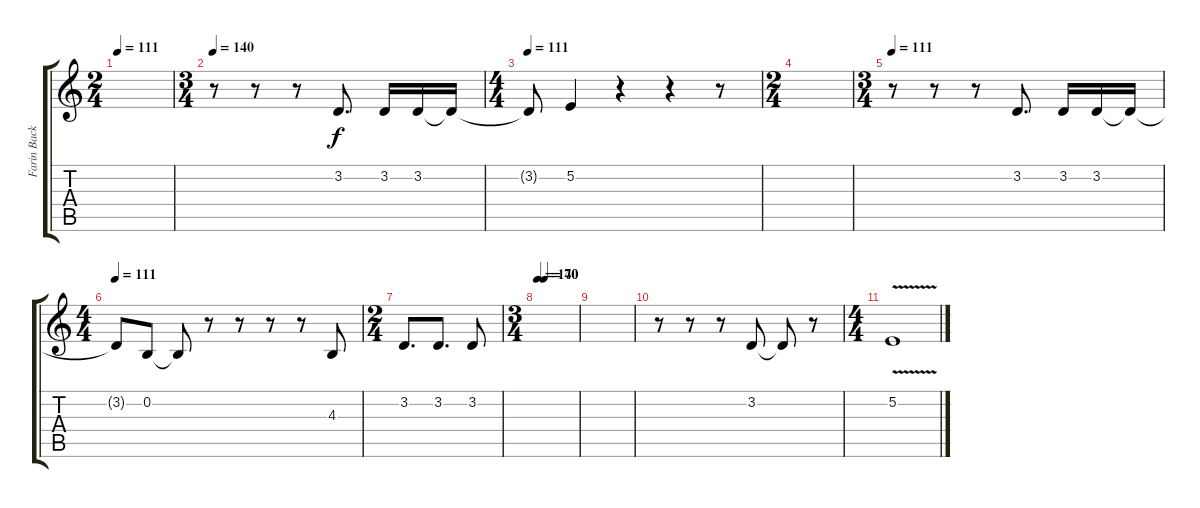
\track ("Farin Background Vocals R" "Farin Back") {instrument oboe}
\staff {score tabs}
\tuning (E4 B3 G3 D3 A2 E2) {hide}
\ts (2 4)
\tempo 111
\clef g2
\ks c
|
\ts (3 4)
\tempo 140
r.8 r.8 r.8 3.2.8{d} 3.2.16 3.2.16 3.2{t}.16 |
\ts (4 4)
\tempo 111
3.2{t}.8 5.2.4 r.4 r.4 r.8 |
\ts (2 4)
|
\ts (3 4)
\tempo 111
r.8 r.8 r.8 3.2.8{d} 3.2.16 3.2.16 3.2{t}.16 |
\ts (4 4)
\tempo 111
3.2{t}.8 0.2.8 0.2{t}.8 r.8 r.8 r.8 r.8 4.3.8 |
\ts (2 4)
3.2.8{d} 3.2.8{d} 3.2.8 |
\ts (3 4)
\tempo 140
\tempo (70 0.16666666666666666)
|
|
r.8 r.8 r.8 3.2.8{dy f} 3.2{t}.8 r.8 |
\ts (4 4)
5.2{v}.1
